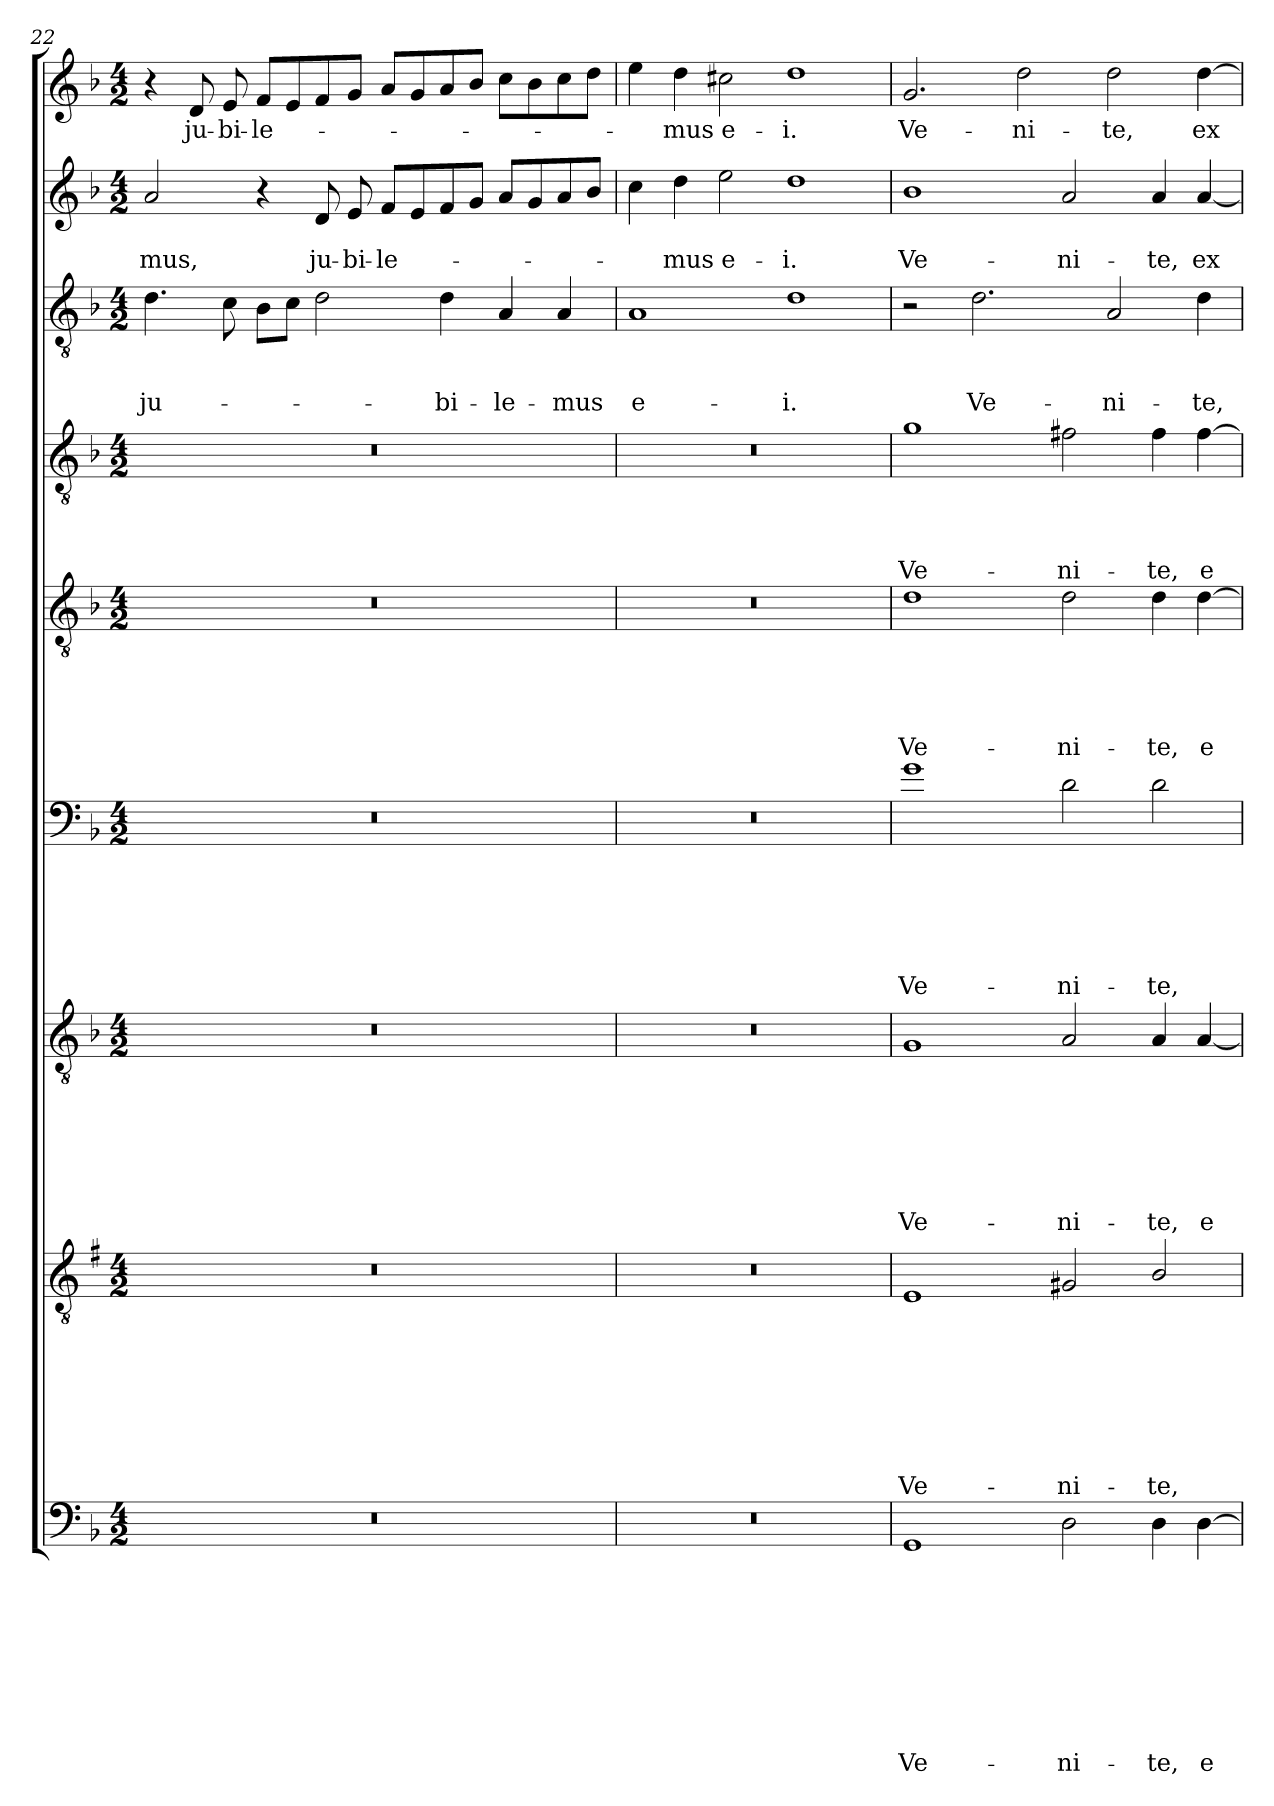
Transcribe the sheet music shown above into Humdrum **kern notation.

**kern	**text	**text	**text	**text	**text	**text	**text	**text	**text	**kern	**text	**text	**text	**text	**text	**text	**text	**text	**kern	**text	**text	**text	**text	**text	**text	**text	**kern	**text	**text	**text	**text	**text	**text	**kern	**text	**text	**text	**text	**text	**kern	**text	**text	**text	**text	**kern	**text	**text	**text	**kern	**text	**text	**kern	**text
*part9	*part9	*part9	*part9	*part9	*part9	*part9	*part9	*part9	*part9	*part8	*part8	*part8	*part8	*part8	*part8	*part8	*part8	*part8	*part7	*part7	*part7	*part7	*part7	*part7	*part7	*part7	*part6	*part6	*part6	*part6	*part6	*part6	*part6	*part5	*part5	*part5	*part5	*part5	*part5	*part4	*part4	*part4	*part4	*part4	*part3	*part3	*part3	*part3	*part2	*part2	*part2	*part1	*part1
*staff9	*staff9	*staff9	*staff9	*staff9	*staff9	*staff9	*staff9	*staff9	*staff9	*staff8	*staff8	*staff8	*staff8	*staff8	*staff8	*staff8	*staff8	*staff8	*staff7	*staff7	*staff7	*staff7	*staff7	*staff7	*staff7	*staff7	*staff6	*staff6	*staff6	*staff6	*staff6	*staff6	*staff6	*staff5	*staff5	*staff5	*staff5	*staff5	*staff5	*staff4	*staff4	*staff4	*staff4	*staff4	*staff3	*staff3	*staff3	*staff3	*staff2	*staff2	*staff2	*staff1	*staff1
*clefF4	*	*	*	*	*	*	*	*	*	*clefGv2	*	*	*	*	*	*	*	*	*clefGv2	*	*	*	*	*	*	*	*clefF4	*	*	*	*	*	*	*clefGv2	*	*	*	*	*	*clefGv2	*	*	*	*	*clefGv2	*	*	*	*clefG2	*	*	*clefG2	*
*	*	*	*	*	*	*	*	*	*	*ITrd1c2	*	*	*	*	*	*	*	*	*	*	*	*	*	*	*	*	*ITrd8c14	*	*	*	*	*	*	*	*	*	*	*	*	*	*	*	*	*	*	*	*	*	*	*	*	*	*
*k[b-]	*	*	*	*	*	*	*	*	*	*k[b-]	*	*	*	*	*	*	*	*	*k[b-]	*	*	*	*	*	*	*	*k[b-]	*	*	*	*	*	*	*k[b-]	*	*	*	*	*	*k[b-]	*	*	*	*	*k[b-]	*	*	*	*k[b-]	*	*	*k[b-]	*
*F:	*	*	*	*	*	*	*	*	*	*F:	*	*	*	*	*	*	*	*	*F:	*	*	*	*	*	*	*	*F:	*	*	*	*	*	*	*F:	*	*	*	*	*	*F:	*	*	*	*	*F:	*	*	*	*F:	*	*	*F:	*
*M4/2	*	*	*	*	*	*	*	*	*	*M4/2	*	*	*	*	*	*	*	*	*M4/2	*	*	*	*	*	*	*	*M4/2	*	*	*	*	*	*	*M4/2	*	*	*	*	*	*M4/2	*	*	*	*	*M4/2	*	*	*	*M4/2	*	*	*M4/2	*
=22	=22	=22	=22	=22	=22	=22	=22	=22	=22	=22	=22	=22	=22	=22	=22	=22	=22	=22	=22	=22	=22	=22	=22	=22	=22	=22	=22	=22	=22	=22	=22	=22	=22	=22	=22	=22	=22	=22	=22	=22	=22	=22	=22	=22	=22	=22	=22	=22	=22	=22	=22	=22	=22
!	!	!	!	!	!	!	!	!	!	!	!	!	!	!	!	!	!	!	!	!	!	!	!	!	!	!	!	!	!	!	!	!	!	!	!	!	!	!	!	!	!	!	!	!	!	!	!	!LO:LY:b	!	!	!LO:LY:b	!	!
0r	.	.	.	.	.	.	.	.	.	0r	.	.	.	.	.	.	.	.	0r	.	.	.	.	.	.	.	0r	.	.	.	.	.	.	0r	.	.	.	.	.	0r	.	.	.	.	4.d\	.	.	ju-	2a/	.	-mus,	4r	.
!	!	!	!	!	!	!	!	!	!	!	!	!	!	!	!	!	!	!	!	!	!	!	!	!	!	!	!	!	!	!	!	!	!	!	!	!	!	!	!	!	!	!	!	!	!	!	!	!	!	!	!	!	!LO:LY:b
.	.	.	.	.	.	.	.	.	.	.	.	.	.	.	.	.	.	.	.	.	.	.	.	.	.	.	.	.	.	.	.	.	.	.	.	.	.	.	.	.	.	.	.	.	.	.	.	.	.	.	.	8d/	ju-
!	!	!	!	!	!	!	!	!	!	!	!	!	!	!	!	!	!	!	!	!	!	!	!	!	!	!	!	!	!	!	!	!	!	!	!	!	!	!	!	!	!	!	!	!	!	!	!	!	!	!	!	!	!LO:LY:b
.	.	.	.	.	.	.	.	.	.	.	.	.	.	.	.	.	.	.	.	.	.	.	.	.	.	.	.	.	.	.	.	.	.	.	.	.	.	.	.	.	.	.	.	.	8c\	.	.	.	.	.	.	8e/	-bi-
!	!	!	!	!	!	!	!	!	!	!	!	!	!	!	!	!	!	!	!	!	!	!	!	!	!	!	!	!	!	!	!	!	!	!	!	!	!	!	!	!	!	!	!	!	!	!	!	!	!	!	!	!	!LO:LY:b
.	.	.	.	.	.	.	.	.	.	.	.	.	.	.	.	.	.	.	.	.	.	.	.	.	.	.	.	.	.	.	.	.	.	.	.	.	.	.	.	.	.	.	.	.	8B-\L	.	.	.	4r	.	.	8f/L	-le-
.	.	.	.	.	.	.	.	.	.	.	.	.	.	.	.	.	.	.	.	.	.	.	.	.	.	.	.	.	.	.	.	.	.	.	.	.	.	.	.	.	.	.	.	.	8c\J	.	.	.	.	.	.	8e/	.
!	!	!	!	!	!	!	!	!	!	!	!	!	!	!	!	!	!	!	!	!	!	!	!	!	!	!	!	!	!	!	!	!	!	!	!	!	!	!	!	!	!	!	!	!	!	!	!	!	!	!	!LO:LY:b	!	!
.	.	.	.	.	.	.	.	.	.	.	.	.	.	.	.	.	.	.	.	.	.	.	.	.	.	.	.	.	.	.	.	.	.	.	.	.	.	.	.	.	.	.	.	.	2d\	.	.	.	8d/	.	ju-	8f/	.
!	!	!	!	!	!	!	!	!	!	!	!	!	!	!	!	!	!	!	!	!	!	!	!	!	!	!	!	!	!	!	!	!	!	!	!	!	!	!	!	!	!	!	!	!	!	!	!	!	!	!	!LO:LY:b	!	!
.	.	.	.	.	.	.	.	.	.	.	.	.	.	.	.	.	.	.	.	.	.	.	.	.	.	.	.	.	.	.	.	.	.	.	.	.	.	.	.	.	.	.	.	.	.	.	.	.	8e/	.	-bi-	8g/J	.
!	!	!	!	!	!	!	!	!	!	!	!	!	!	!	!	!	!	!	!	!	!	!	!	!	!	!	!	!	!	!	!	!	!	!	!	!	!	!	!	!	!	!	!	!	!	!	!	!	!	!	!LO:LY:b	!	!
.	.	.	.	.	.	.	.	.	.	.	.	.	.	.	.	.	.	.	.	.	.	.	.	.	.	.	.	.	.	.	.	.	.	.	.	.	.	.	.	.	.	.	.	.	.	.	.	.	8f/L	.	-le-	8a/L	.
.	.	.	.	.	.	.	.	.	.	.	.	.	.	.	.	.	.	.	.	.	.	.	.	.	.	.	.	.	.	.	.	.	.	.	.	.	.	.	.	.	.	.	.	.	.	.	.	.	8e/	.	.	8g/	.
!	!	!	!	!	!	!	!	!	!	!	!	!	!	!	!	!	!	!	!	!	!	!	!	!	!	!	!	!	!	!	!	!	!	!	!	!	!	!	!	!	!	!	!	!	!	!	!	!LO:LY:b	!	!	!	!	!
.	.	.	.	.	.	.	.	.	.	.	.	.	.	.	.	.	.	.	.	.	.	.	.	.	.	.	.	.	.	.	.	.	.	.	.	.	.	.	.	.	.	.	.	.	4d\	.	.	-bi-	8f/	.	.	8a/	.
.	.	.	.	.	.	.	.	.	.	.	.	.	.	.	.	.	.	.	.	.	.	.	.	.	.	.	.	.	.	.	.	.	.	.	.	.	.	.	.	.	.	.	.	.	.	.	.	.	8g/J	.	.	8b-/J	.
!	!	!	!	!	!	!	!	!	!	!	!	!	!	!	!	!	!	!	!	!	!	!	!	!	!	!	!	!	!	!	!	!	!	!	!	!	!	!	!	!	!	!	!	!	!	!	!	!LO:LY:b	!	!	!	!	!
.	.	.	.	.	.	.	.	.	.	.	.	.	.	.	.	.	.	.	.	.	.	.	.	.	.	.	.	.	.	.	.	.	.	.	.	.	.	.	.	.	.	.	.	.	4A/	.	.	-le-	8a/L	.	.	8cc\L	.
.	.	.	.	.	.	.	.	.	.	.	.	.	.	.	.	.	.	.	.	.	.	.	.	.	.	.	.	.	.	.	.	.	.	.	.	.	.	.	.	.	.	.	.	.	.	.	.	.	8g/	.	.	8b-\	.
!	!	!	!	!	!	!	!	!	!	!	!	!	!	!	!	!	!	!	!	!	!	!	!	!	!	!	!	!	!	!	!	!	!	!	!	!	!	!	!	!	!	!	!	!	!	!	!	!LO:LY:b	!	!	!	!	!
.	.	.	.	.	.	.	.	.	.	.	.	.	.	.	.	.	.	.	.	.	.	.	.	.	.	.	.	.	.	.	.	.	.	.	.	.	.	.	.	.	.	.	.	.	4A/	.	.	-mus	8a/	.	.	8cc\	.
.	.	.	.	.	.	.	.	.	.	.	.	.	.	.	.	.	.	.	.	.	.	.	.	.	.	.	.	.	.	.	.	.	.	.	.	.	.	.	.	.	.	.	.	.	.	.	.	.	8b-/J	.	.	8dd\J	.
=23	=23	=23	=23	=23	=23	=23	=23	=23	=23	=23	=23	=23	=23	=23	=23	=23	=23	=23	=23	=23	=23	=23	=23	=23	=23	=23	=23	=23	=23	=23	=23	=23	=23	=23	=23	=23	=23	=23	=23	=23	=23	=23	=23	=23	=23	=23	=23	=23	=23	=23	=23	=23	=23
!	!	!	!	!	!	!	!	!	!	!	!	!	!	!	!	!	!	!	!	!	!	!	!	!	!	!	!	!	!	!	!	!	!	!	!	!	!	!	!	!	!	!	!	!	!	!	!	!LO:LY:b	!	!	!	!	!
0r	.	.	.	.	.	.	.	.	.	0r	.	.	.	.	.	.	.	.	0r	.	.	.	.	.	.	.	0r	.	.	.	.	.	.	0r	.	.	.	.	.	0r	.	.	.	.	1A	.	.	e-	4cc\	.	.	4ee\	.
!	!	!	!	!	!	!	!	!	!	!	!	!	!	!	!	!	!	!	!	!	!	!	!	!	!	!	!	!	!	!	!	!	!	!	!	!	!	!	!	!	!	!	!	!	!	!	!	!	!	!	!LO:LY:b	!	!LO:LY:b
.	.	.	.	.	.	.	.	.	.	.	.	.	.	.	.	.	.	.	.	.	.	.	.	.	.	.	.	.	.	.	.	.	.	.	.	.	.	.	.	.	.	.	.	.	.	.	.	.	4dd\	.	-mus	4dd\	-mus
!	!	!	!	!	!	!	!	!	!	!	!	!	!	!	!	!	!	!	!	!	!	!	!	!	!	!	!	!	!	!	!	!	!	!	!	!	!	!	!	!	!	!	!	!	!	!	!	!	!	!	!LO:LY:b	!	!LO:LY:b
.	.	.	.	.	.	.	.	.	.	.	.	.	.	.	.	.	.	.	.	.	.	.	.	.	.	.	.	.	.	.	.	.	.	.	.	.	.	.	.	.	.	.	.	.	.	.	.	.	2ee\	.	e-	2cc#X\	e-
!	!	!	!	!	!	!	!	!	!	!	!	!	!	!	!	!	!	!	!	!	!	!	!	!	!	!	!	!	!	!	!	!	!	!	!	!	!	!	!	!	!	!	!	!	!	!	!	!LO:LY:b	!	!	!LO:LY:b	!	!LO:LY:b
.	.	.	.	.	.	.	.	.	.	.	.	.	.	.	.	.	.	.	.	.	.	.	.	.	.	.	.	.	.	.	.	.	.	.	.	.	.	.	.	.	.	.	.	.	1d	.	.	-i.	1dd	.	-i.	1dd	-i.
!!LO:PB:g=z
=24	=24	=24	=24	=24	=24	=24	=24	=24	=24	=24	=24	=24	=24	=24	=24	=24	=24	=24	=24	=24	=24	=24	=24	=24	=24	=24	=24	=24	=24	=24	=24	=24	=24	=24	=24	=24	=24	=24	=24	=24	=24	=24	=24	=24	=24	=24	=24	=24	=24	=24	=24	=24	=24
!	!	!	!	!	!	!	!	!	!LO:LY:b	!	!	!	!	!	!	!	!	!LO:LY:b	!	!	!	!	!	!	!	!LO:LY:b	!	!	!	!	!	!	!LO:LY:b	!	!	!	!	!	!LO:LY:b	!	!	!	!	!LO:LY:b	!	!	!	!	!	!	!LO:LY:b	!	!LO:LY:b
1GG	.	.	.	.	.	.	.	.	Ve-	1D	.	.	.	.	.	.	.	Ve-	1G	.	.	.	.	.	.	Ve-	1G	.	.	.	.	.	Ve-	1d	.	.	.	.	Ve-	1g	.	.	.	Ve-	2r	.	.	.	1b-	.	Ve-	2.g/	Ve-
!	!	!	!	!	!	!	!	!	!	!	!	!	!	!	!	!	!	!	!	!	!	!	!	!	!	!	!	!	!	!	!	!	!	!	!	!	!	!	!	!	!	!	!	!	!	!	!	!LO:LY:b	!	!	!	!	!
.	.	.	.	.	.	.	.	.	.	.	.	.	.	.	.	.	.	.	.	.	.	.	.	.	.	.	.	.	.	.	.	.	.	.	.	.	.	.	.	.	.	.	.	.	2.d\	.	.	Ve-	.	.	.	.	.
!	!	!	!	!	!	!	!	!	!	!	!	!	!	!	!	!	!	!	!	!	!	!	!	!	!	!	!	!	!	!	!	!	!	!	!	!	!	!	!	!	!	!	!	!	!	!	!	!	!	!	!	!	!LO:LY:b
.	.	.	.	.	.	.	.	.	.	.	.	.	.	.	.	.	.	.	.	.	.	.	.	.	.	.	.	.	.	.	.	.	.	.	.	.	.	.	.	.	.	.	.	.	.	.	.	.	.	.	.	2dd\	-ni-
!	!	!	!	!	!	!	!	!	!LO:LY:b	!	!	!	!	!	!	!	!	!LO:LY:b	!	!	!	!	!	!	!	!LO:LY:b	!	!	!	!	!	!	!LO:LY:b	!	!	!	!	!	!LO:LY:b	!	!	!	!	!LO:LY:b	!	!	!	!	!	!	!LO:LY:b	!	!
2D\	.	.	.	.	.	.	.	.	-ni-	2F#X/	.	.	.	.	.	.	.	-ni-	2A/	.	.	.	.	.	.	-ni-	2D\	.	.	.	.	.	-ni-	2d\	.	.	.	.	-ni-	2f#X\	.	.	.	-ni-	.	.	.	.	2a/	.	-ni-	.	.
!	!	!	!	!	!	!	!	!	!	!	!	!	!	!	!	!	!	!	!	!	!	!	!	!	!	!	!	!	!	!	!	!	!	!	!	!	!	!	!	!	!	!	!	!	!	!	!	!LO:LY:b	!	!	!	!	!LO:LY:b
.	.	.	.	.	.	.	.	.	.	.	.	.	.	.	.	.	.	.	.	.	.	.	.	.	.	.	.	.	.	.	.	.	.	.	.	.	.	.	.	.	.	.	.	.	2A/	.	.	-ni-	.	.	.	2dd\	-te,
!	!	!	!	!	!	!	!	!	!LO:LY:b	!	!	!	!	!	!	!	!	!LO:LY:b	!	!	!	!	!	!	!	!LO:LY:b	!	!	!	!	!	!	!LO:LY:b	!	!	!	!	!	!LO:LY:b	!	!	!	!	!LO:LY:b	!	!	!	!	!	!	!LO:LY:b	!	!
4D\	.	.	.	.	.	.	.	.	-te,	2A/	.	.	.	.	.	.	.	-te,	4A/	.	.	.	.	.	.	-te,	2D\	.	.	.	.	.	-te,	4d\	.	.	.	.	-te,	4f#\	.	.	.	-te,	.	.	.	.	4a/	.	-te,	.	.
!	!	!	!	!	!	!	!	!	!LO:LY:b	!	!	!	!	!	!	!	!	!	!	!	!	!	!	!	!	!LO:LY:b	!	!	!	!	!	!	!	!	!	!	!	!	!LO:LY:b	!	!	!	!	!LO:LY:b	!	!	!	!LO:LY:b	!	!	!LO:LY:b	!	!LO:LY:b
[4D\	.	.	.	.	.	.	.	.	e-	.	.	.	.	.	.	.	.	.	[4A/	.	.	.	.	.	.	e-	.	.	.	.	.	.	.	[4d\	.	.	.	.	e-	[4f#\	.	.	.	e-	4d\	.	.	-te,	[4a/	.	ex-	[4dd\	ex-
=	=	=	=	=	=	=	=	=	=	=	=	=	=	=	=	=	=	=	=	=	=	=	=	=	=	=	=	=	=	=	=	=	=	=	=	=	=	=	=	=	=	=	=	=	=	=	=	=	=	=	=	=	=
*-	*-	*-	*-	*-	*-	*-	*-	*-	*-	*-	*-	*-	*-	*-	*-	*-	*-	*-	*-	*-	*-	*-	*-	*-	*-	*-	*-	*-	*-	*-	*-	*-	*-	*-	*-	*-	*-	*-	*-	*-	*-	*-	*-	*-	*-	*-	*-	*-	*-	*-	*-	*-	*-
